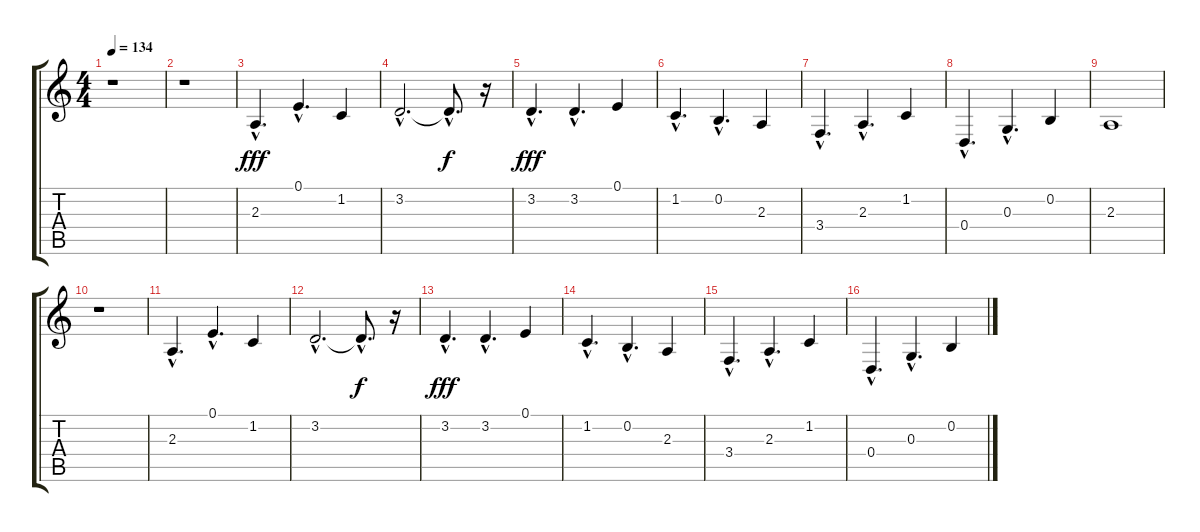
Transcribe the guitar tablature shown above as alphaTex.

\track "" {instrument synthbrass2}
\staff {score tabs}
\tuning (E4 B3 G3 D3 A2 E2) {hide}
\ts (4 4)
\tempo 134
\clef g2
\ks c
r.1{dy fff instrument synthbrass2} |
r.1 |
2.3{hac}.4{d} 0.1{hac}.4{d} 1.2.4 |
3.2{hac}.2{d} 3.2{hac t}.8{d dy f} r.16 |
3.2{hac}.4{d dy fff} 3.2{hac}.4{d} 0.1.4 |
1.2{hac}.4{d} 0.2{hac}.4{d} 2.3.4 |
3.4{hac}.4{d balance 1} 2.3{hac}.4{d} 1.2.4 |
0.4{hac}.4{d} 0.3{hac}.4{d} 0.2.4 |
2.3.1 |
r.1 |
2.3{hac}.4{d volume 11 instrument synthbrass2} 0.1{hac}.4{d} 1.2.4 |
3.2{hac}.2{d} 3.2{hac t}.8{d dy f} r.16 |
3.2{hac}.4{d dy fff} 3.2{hac}.4{d} 0.1.4 |
1.2{hac}.4{d} 0.2{hac}.4{d} 2.3.4 |
3.4{hac}.4{d} 2.3{hac}.4{d} 1.2.4 |
0.4{hac}.4{d} 0.3{hac}.4{d} 0.2.4
